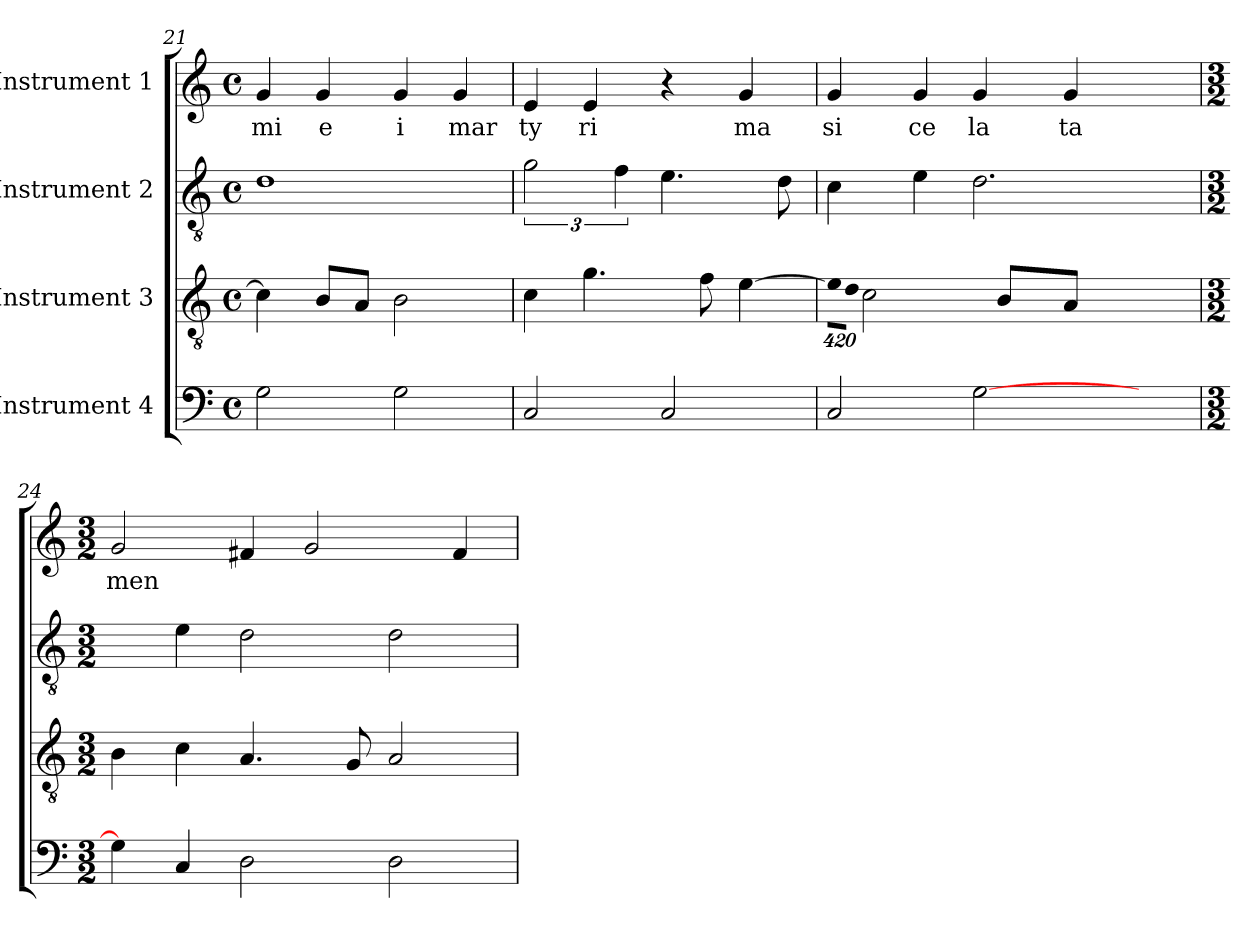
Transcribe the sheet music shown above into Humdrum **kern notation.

**kern	**kern	**kern	**kern	**text
*part4	*part3	*part2	*part1	*part1
*staff4	*staff3	*staff2	*staff1	*staff1
*I"Instrument 4	*I"Instrument 3	*I"Instrument 2	*I"Instrument 1	*
*clefF4	*clefGv2	*clefGv2	*clefG2	*
*M4/4	*M4/4	*M4/4	*M4/4	*
*met(c)	*met(c)	*met(c)	*met(c)	*
=21	=21	=21	=21	=21
!	!	!	!	!LO:LY:b:cj
2G\	4c\]	1d	4g/	mi
!	!	!	!	!LO:LY:b:cj
.	8B/L	.	4g/	e
.	8A/J	.	.	.
!	!	!	!	!LO:LY:b:cj
2G\	2B\	.	4g/	i
!	!	!	!	!LO:LY:b:cj
.	.	.	4g/	mar
=22	=22	=22	=22	=22
!	!	!	!	!LO:LY:b:cj
2C/	4c\	3g\	4e/	ty
!	!	!	!	!LO:LY:b:cj
.	4.g\	.	4e/	ri
.	.	6f\	.	.
2C/	.	4.e\	4r	.
.	8f\	.	.	.
!	!	!	!	!LO:LY:b:cj
.	[>4e\	.	4g/	ma
.	.	8d\	.	.
=23	=23	=23	=23	=23
*	*Xbrackettup	*	*	*
!	!LO:N:vis=8	!	!	!LO:LY:b:cj
2C/	13440%373e\L]	4c\	4g/	si
!	!LO:N:vis=8	!	!	!
.	13440%373d\J	.	.	.
.	2c\	.	.	.
!	!	!	!	!LO:LY:b:cj
.	.	4e\	4g/	ce
!	!	!	!	!LO:LY:b:cj
[>2G\	.	2.d\	4g/	la
.	8B/L	.	.	.
.	26880%1867ryy	.	.	.
.	8A/J	.	.	.
!	!	!	!	!LO:LY:b:cj
.	.	.	4g/	ta
.	26880%10081ryy	.	.	.
4ryy	.	.	4ryy	.
=24	=24	=24	=24	=24
*M3/2	*M3/2	*M3/2	*M3/2	*
!	!	!	!	!LO:LY:b
4G\]	4B\	4ryy	2g/	men
4C/	4c\	4e\	.	.
2D\	4.A/	2d\	4f#/	.
.	.	.	2g/	.
.	8G/	.	.	.
2D\	2A/	2d\	.	.
.	.	.	4f#/	.
=	=	=	=	=
*-	*-	*-	*-	*-
